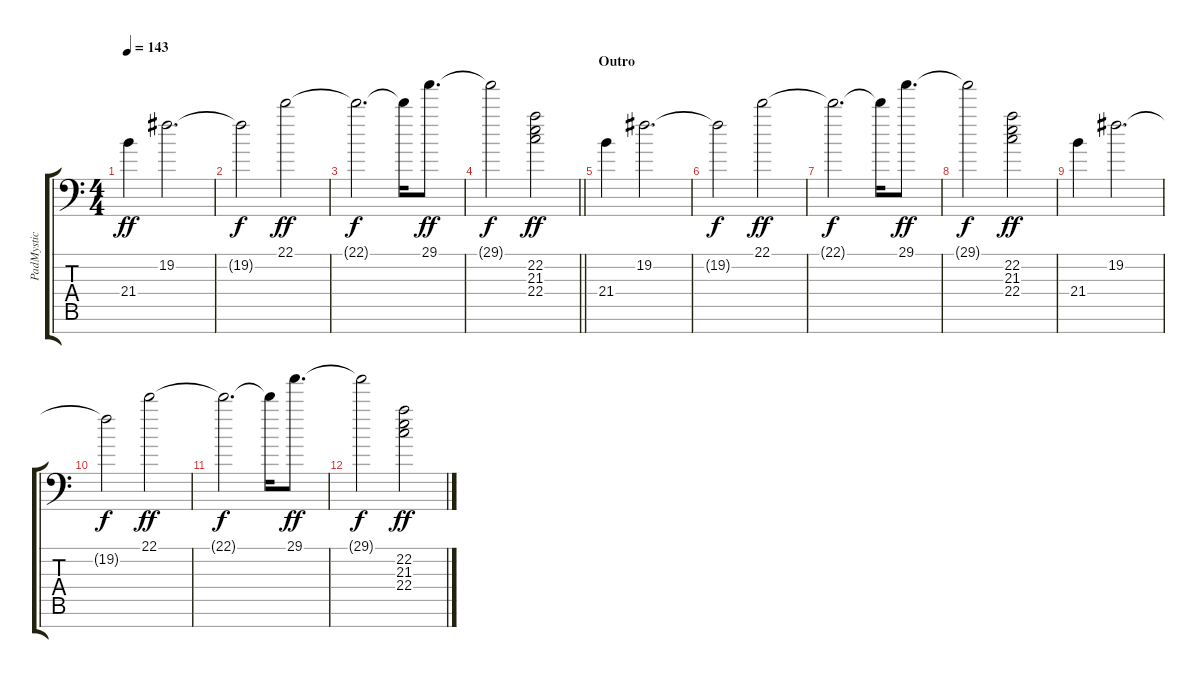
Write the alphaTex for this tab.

\track ("PadMystic" "PadMystic") {instrument pad6metallic}
\staff {score tabs}
\tuning (E4 B3 G3 D3 A2 E2 C-1) {hide}
\ts (4 4)
\tempo 143
\clef f4
\ks c
21.4.4{dy ff} 19.2.2{d} |
19.2{t}.2{dy f} 22.1.2{dy ff} |
22.1{t}.2{d dy f} 22.1{t}.16 29.1.8{d dy ff} |
\barLineRight lightlight
29.1{t}.2{dy f} (22.2 21.3 22.4).2{dy ff} |
\section ("" "Outro")
21.4.4 19.2.2{d} |
19.2{t}.2{dy f} 22.1.2{dy ff} |
22.1{t}.2{d dy f} 22.1{t}.16 29.1.8{d dy ff} |
29.1{t}.2{dy f} (22.2 21.3 22.4).2{dy ff} |
21.4.4 19.2.2{d} |
19.2{t}.2{dy f} 22.1.2{dy ff} |
22.1{t}.2{d dy f} 22.1{t}.16 29.1.8{d dy ff} |
29.1{t}.2{dy f} (22.2 21.3 22.4).2{dy ff}
